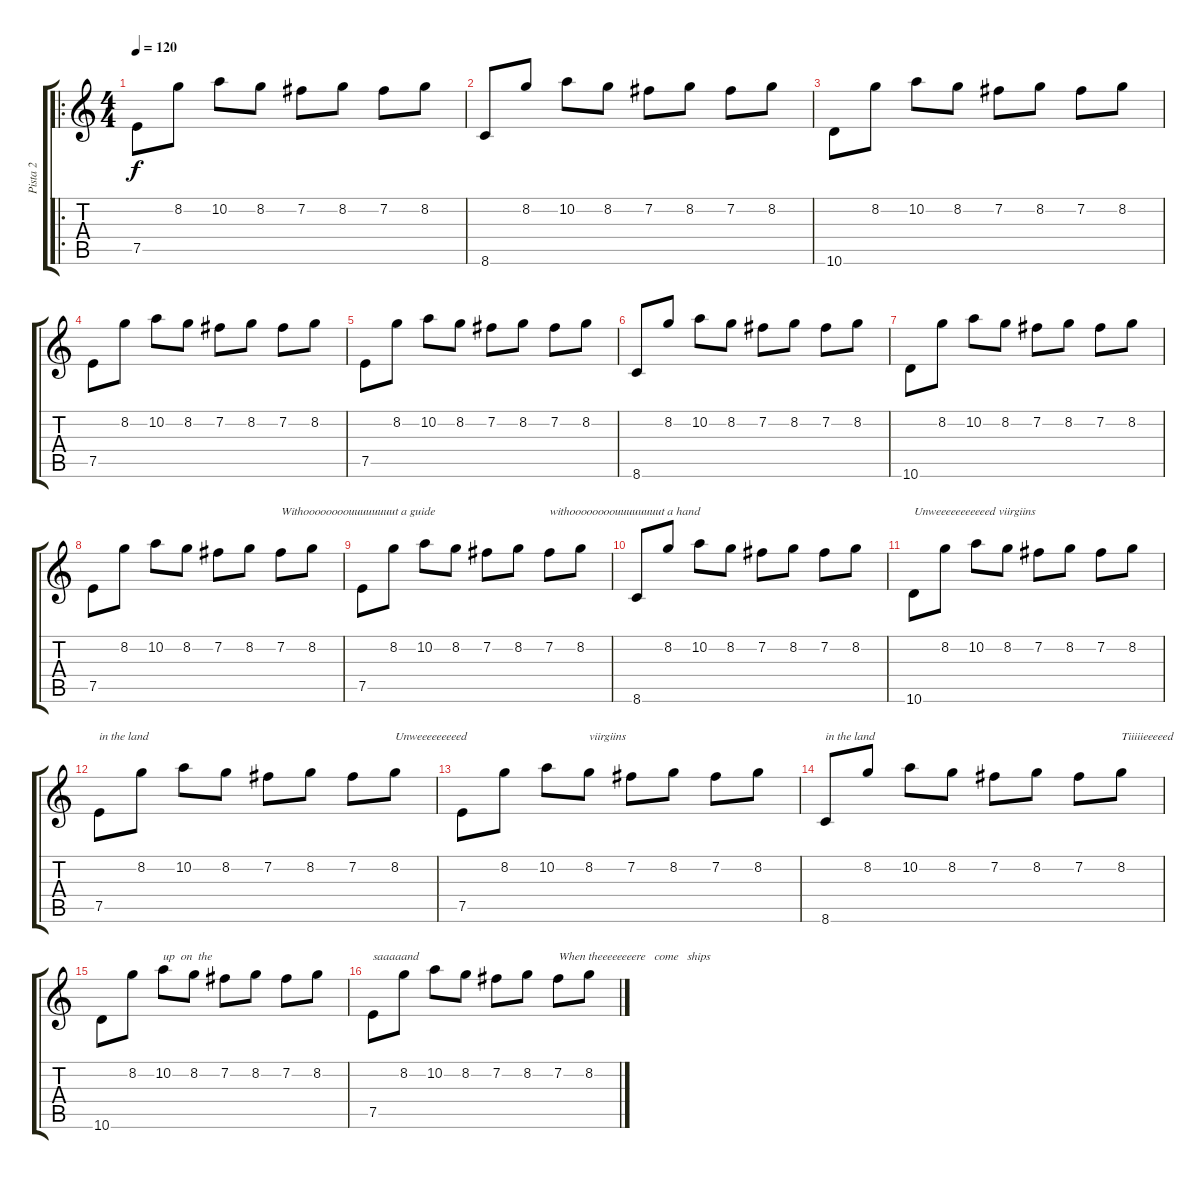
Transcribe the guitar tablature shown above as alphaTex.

\track ("Pista 2" "Pista 2") {instrument acousticguitarnylon}
\staff {score tabs}
\tuning (E4 B3 G3 D3 A2 E2) {hide}
\ro
\ts (4 4)
\tempo 120
\clef g2
\ks c
7.5.8{dy f instrument acousticguitarnylon} 8.2.8 10.2.8 8.2.8 7.2.8 8.2.8 7.2.8 8.2.8 |
8.6.8 8.2.8 10.2.8 8.2.8 7.2.8 8.2.8 7.2.8 8.2.8 |
10.6.8 8.2.8 10.2.8 8.2.8 7.2.8 8.2.8 7.2.8 8.2.8 |
7.5.8 8.2.8 10.2.8 8.2.8 7.2.8 8.2.8 7.2.8 8.2.8 |
7.5.8 8.2.8 10.2.8 8.2.8 7.2.8 8.2.8 7.2.8 8.2.8 |
8.6.8 8.2.8 10.2.8 8.2.8 7.2.8 8.2.8 7.2.8 8.2.8 |
10.6.8 8.2.8 10.2.8 8.2.8 7.2.8 8.2.8 7.2.8 8.2.8 |
7.5.8 8.2.8 10.2.8 8.2.8 7.2.8 8.2.8 7.2.8{txt "Withoooooooouuuuuuuut a guide"} 8.2.8 |
7.5.8 8.2.8 10.2.8 8.2.8 7.2.8 8.2.8 7.2.8{txt "withoooooooouuuuuuuut a hand"} 8.2.8 |
8.6.8 8.2.8 10.2.8 8.2.8 7.2.8 8.2.8 7.2.8 8.2.8 |
10.6.8{txt "Unweeeeeeeeeeed viirgiins"} 8.2.8 10.2.8 8.2.8 7.2.8 8.2.8 7.2.8 8.2.8 |
7.5.8{txt "in the land"} 8.2.8 10.2.8 8.2.8 7.2.8 8.2.8 7.2.8 8.2.8{txt "Unweeeeeeeeed"} |
7.5.8 8.2.8 10.2.8 8.2.8{txt "viirgiins"} 7.2.8 8.2.8 7.2.8 8.2.8 |
8.6.8{txt "in the land"} 8.2.8 10.2.8 8.2.8 7.2.8 8.2.8 7.2.8 8.2.8{txt "Tiiiiieeeeed"} |
10.6.8 8.2.8 10.2.8{txt "up  on  the"} 8.2.8 7.2.8 8.2.8 7.2.8 8.2.8 |
7.5.8{txt "saaaaand"} 8.2.8 10.2.8 8.2.8 7.2.8 8.2.8 7.2.8{txt "When theeeeeeeere   come   ships"} 8.2.8
